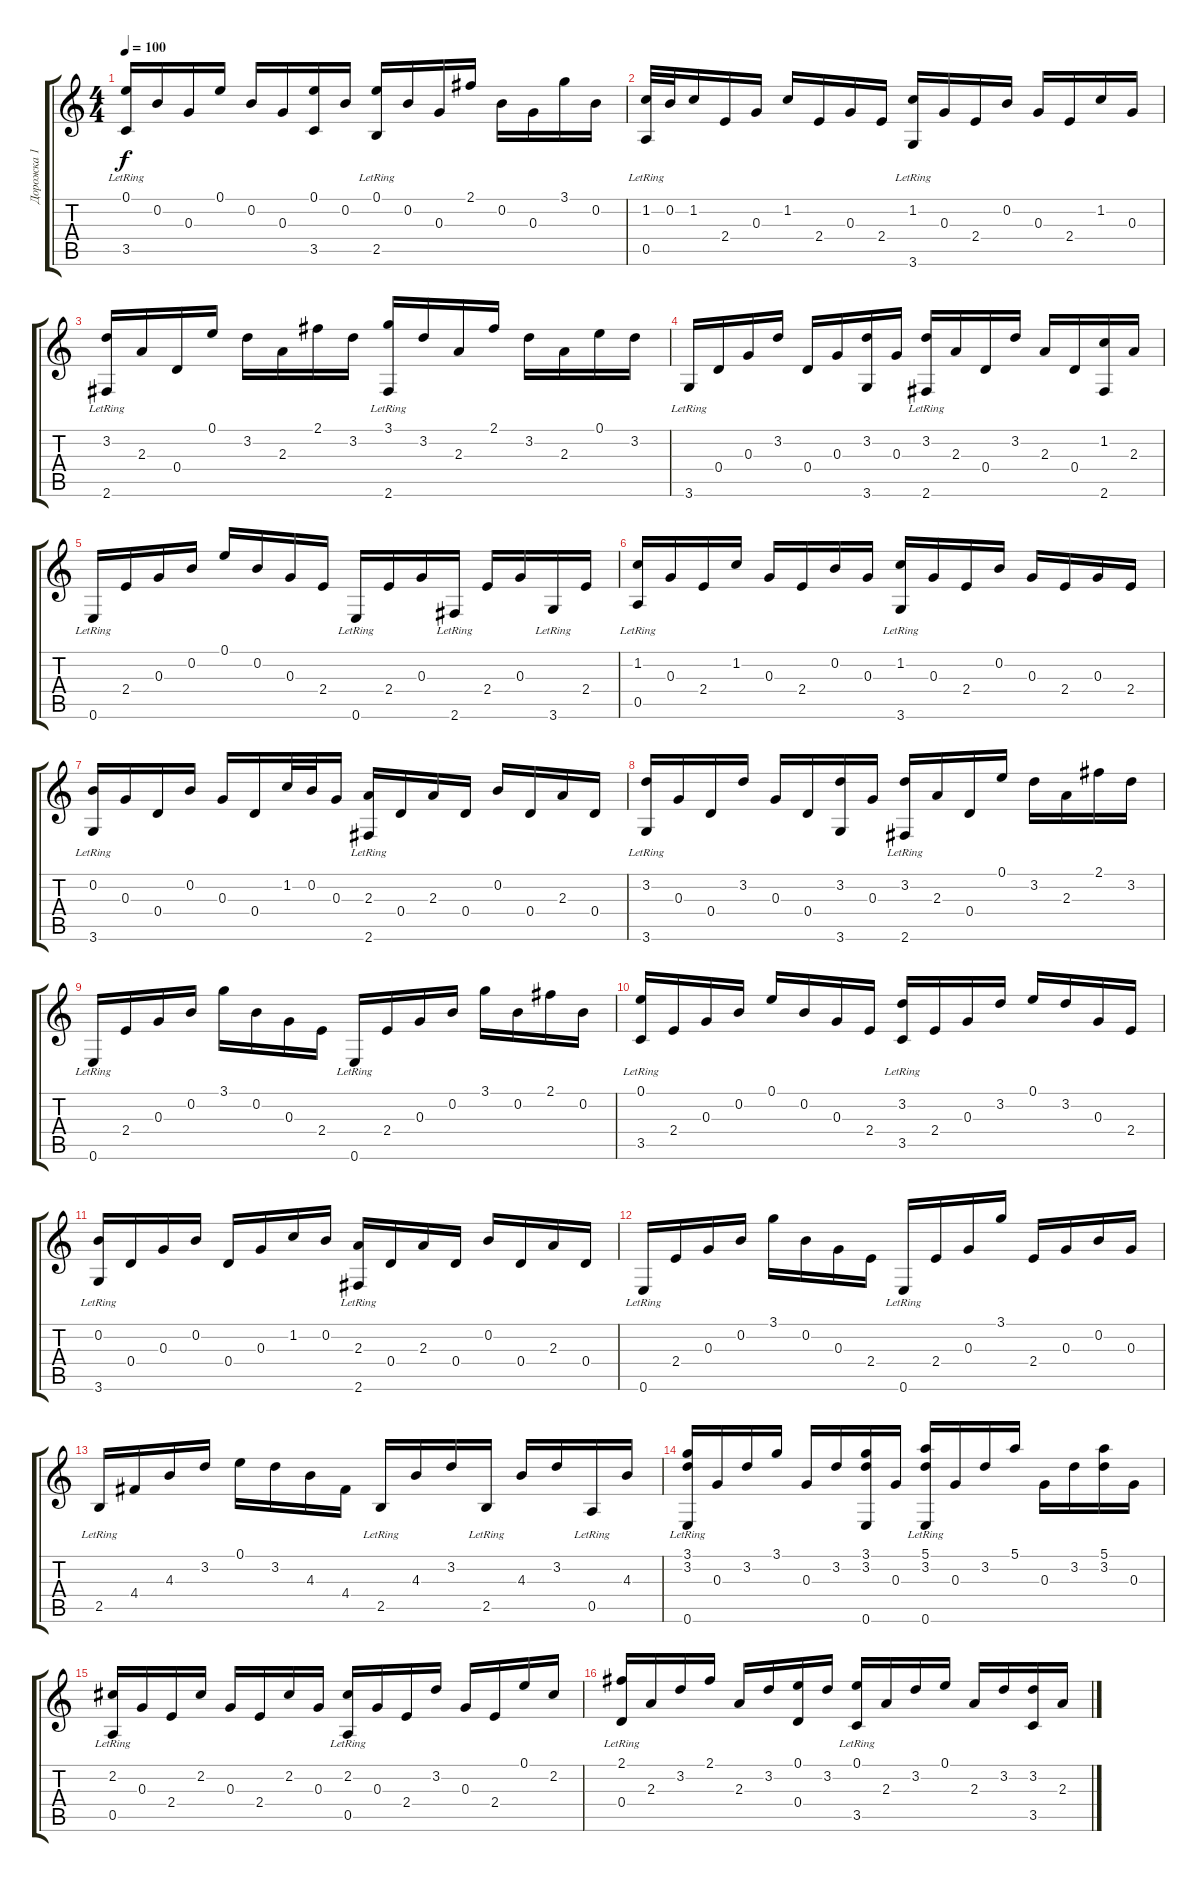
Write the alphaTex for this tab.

\track ("Дорожка 1" "Дорожка 1") {instrument acousticguitarnylon}
\staff {score tabs}
\tuning (E4 B3 G3 D3 A2 E2) {hide}
\ts (4 4)
\tempo 100
\clef g2
\ks c
(0.1 3.5{lr}).16{dy f} 0.2.16 0.3.16 0.1.16 0.2.16 0.3.16 (0.1 3.5).16 0.2.16 (0.1 2.5{lr}).16 0.2.16 0.3.16 2.1.16 0.2.16 0.3.16 3.1.16 0.2.16 |
(1.2 0.5{lr}).32 0.2.32 1.2.16 2.4.16 0.3.16 1.2.16 2.4.16 0.3.16 2.4.16 (1.2 3.6{lr}).16 0.3.16 2.4.16 0.2.16 0.3.16 2.4.16 1.2.16 0.3.16 |
(3.2 2.6{lr}).16 2.3.16 0.4.16 0.1.16 3.2.16 2.3.16 2.1.16 3.2.16 (3.1 2.6{lr}).16 3.2.16 2.3.16 2.1.16 3.2.16 2.3.16 0.1.16 3.2.16 |
3.6{lr}.16 0.4.16 0.3.16 3.2.16 0.4.16 0.3.16 (3.2 3.6).16 0.3.16 (3.2 2.6{lr}).16 2.3.16 0.4.16 3.2.16 2.3.16 0.4.16 (1.2 2.6).16 2.3.16 |
0.6{lr}.16 2.4.16 0.3.16 0.2.16 0.1.16 0.2.16 0.3.16 2.4.16 0.6{lr}.16 2.4.16 0.3.16 2.6{lr}.16 2.4.16 0.3.16 3.6{lr}.16 2.4.16 |
(1.2 0.5{lr}).16 0.3.16 2.4.16 1.2.16 0.3.16 2.4.16 0.2.16 0.3.16 (1.2 3.6{lr}).16 0.3.16 2.4.16 0.2.16 0.3.16 2.4.16 0.3.16 2.4.16 |
(0.2 3.6{lr}).16 0.3.16 0.4.16 0.2.16 0.3.16 0.4.16 1.2.32 0.2.32 0.3.16 (2.3 2.6{lr}).16 0.4.16 2.3.16 0.4.16 0.2.16 0.4.16 2.3.16 0.4.16 |
(3.2 3.6{lr}).16 0.3.16 0.4.16 3.2.16 0.3.16 0.4.16 (3.2 3.6).16 0.3.16 (3.2 2.6{lr}).16 2.3.16 0.4.16 0.1.16 3.2.16 2.3.16 2.1.16 3.2.16 |
0.6{lr}.16 2.4.16 0.3.16 0.2.16 3.1.16 0.2.16 0.3.16 2.4.16 0.6{lr}.16 2.4.16 0.3.16 0.2.16 3.1.16 0.2.16 2.1.16 0.2.16 |
(0.1 3.5{lr}).16 2.4.16 0.3.16 0.2.16 0.1.16 0.2.16 0.3.16 2.4.16 (3.2 3.5{lr}).16 2.4.16 0.3.16 3.2.16 0.1.16 3.2.16 0.3.16 2.4.16 |
(0.2 3.6{lr}).16 0.4.16 0.3.16 0.2.16 0.4.16 0.3.16 1.2.16 0.2.16 (2.3 2.6{lr}).16 0.4.16 2.3.16 0.4.16 0.2.16 0.4.16 2.3.16 0.4.16 |
0.6{lr}.16 2.4.16 0.3.16 0.2.16 3.1.16 0.2.16 0.3.16 2.4.16 0.6{lr}.16 2.4.16 0.3.16 3.1.16 2.4.16 0.3.16 0.2.16 0.3.16 |
2.5{lr}.16 4.4.16 4.3.16 3.2.16 0.1.16 3.2.16 4.3.16 4.4.16 2.5{lr}.16 4.3.16 3.2.16 2.5{lr}.16 4.3.16 3.2.16 0.5{lr}.16 4.3.16 |
(3.1 3.2 0.6{lr}).16 0.3.16 3.2.16 3.1.16 0.3.16 3.2.16 (3.1 3.2 0.6).16 0.3.16 (5.1 3.2 0.6{lr}).16 0.3.16 3.2.16 5.1.16 0.3.16 3.2.16 (5.1 3.2).16 0.3.16 |
(2.2 0.5{lr}).16 0.3.16 2.4.16 2.2.16 0.3.16 2.4.16 2.2.16 0.3.16 (2.2 0.5{lr}).16 0.3.16 2.4.16 3.2.16 0.3.16 2.4.16 0.1.16 2.2.16 |
(2.1 0.4{lr}).16 2.3.16 3.2.16 2.1.16 2.3.16 3.2.16 (0.1 0.4).16 3.2.16 (0.1 3.5{lr}).16 2.3.16 3.2.16 0.1.16 2.3.16 3.2.16 (3.2 3.5).16 2.3.16
